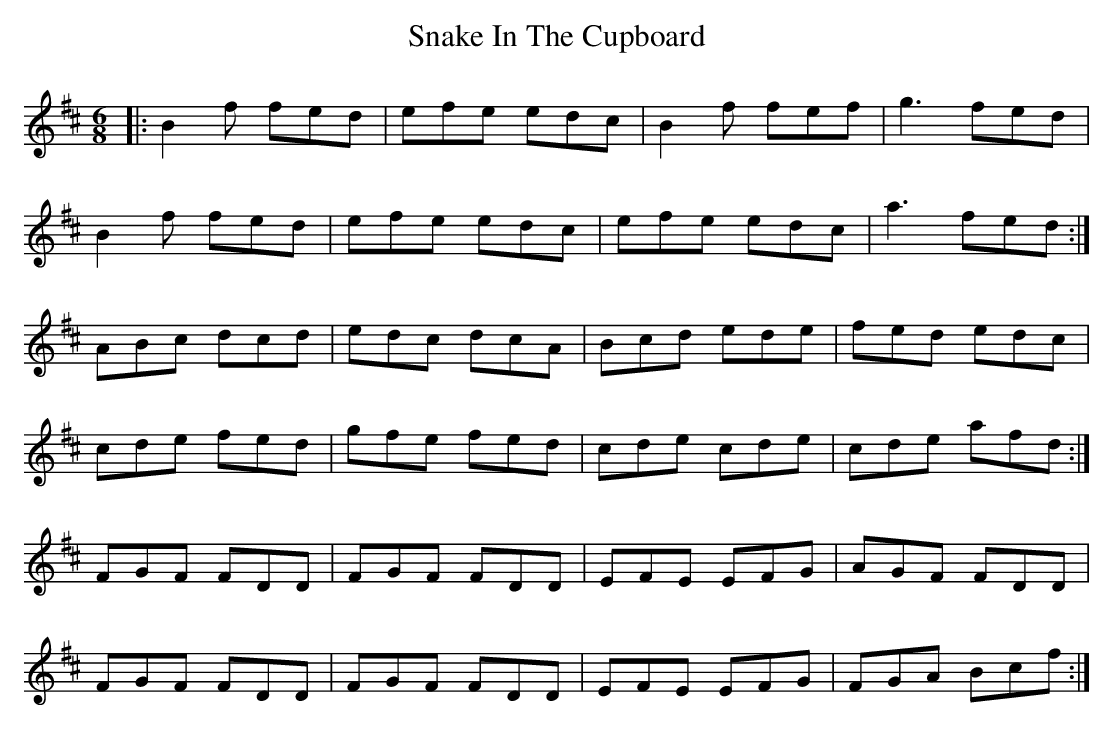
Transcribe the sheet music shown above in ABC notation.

X:1
T: Snake In The Cupboard
M: 6/8
L: 1/8
K: Bmin
|:B2f fed|efe edc|B2f fef|g3 fed|
B2f fed|efe edc|efe edc|a3 fed:|
ABc dcd|edc dcA|Bcd ede|fed edc|
cde fed|gfe fed|cde cde|cde afd:|
FGF FDD|FGF FDD|EFE EFG|AGF FDD|
FGF FDD|FGF FDD|EFE EFG|FGA Bcf:|
